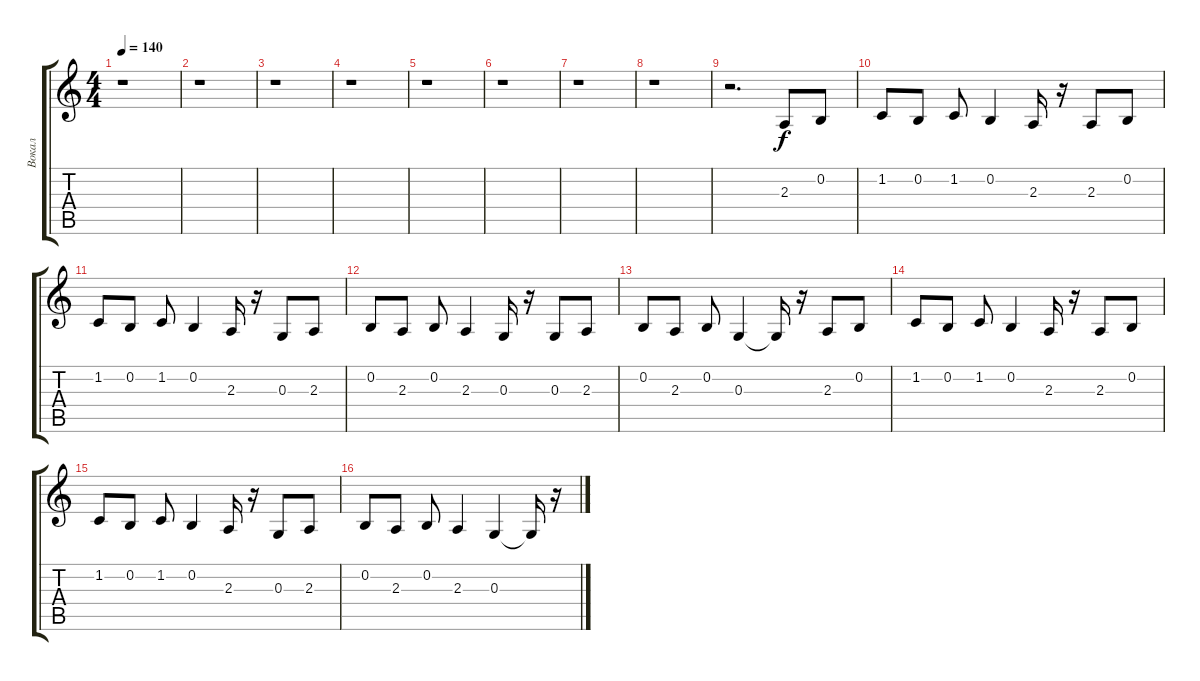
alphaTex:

\track ("Вокал" "Вокал") {instrument pad1newage}
\staff {score tabs}
\tuning (E4 B3 G3 D3 A2 E2) {hide}
\ts (4 4)
\tempo 140
\clef g2
\ks c
r.1{dy f} |
r.1 |
r.1 |
r.1 |
r.1 |
r.1 |
r.1 |
r.1 |
r.2{d} 2.3.8 0.2.8 |
1.2.8 0.2.8 1.2.8 0.2.4 2.3.16 r.16 2.3.8 0.2.8 |
1.2.8 0.2.8 1.2.8 0.2.4 2.3.16 r.16 0.3.8 2.3.8 |
0.2.8 2.3.8 0.2.8 2.3.4 0.3.16 r.16 0.3.8 2.3.8 |
0.2.8 2.3.8 0.2.8 0.3.4 0.3{t}.16 r.16 2.3.8 0.2.8 |
1.2.8 0.2.8 1.2.8 0.2.4 2.3.16 r.16 2.3.8 0.2.8 |
1.2.8 0.2.8 1.2.8 0.2.4 2.3.16 r.16 0.3.8 2.3.8 |
0.2.8 2.3.8 0.2.8 2.3.4 0.3.4 0.3{t}.16 r.16
